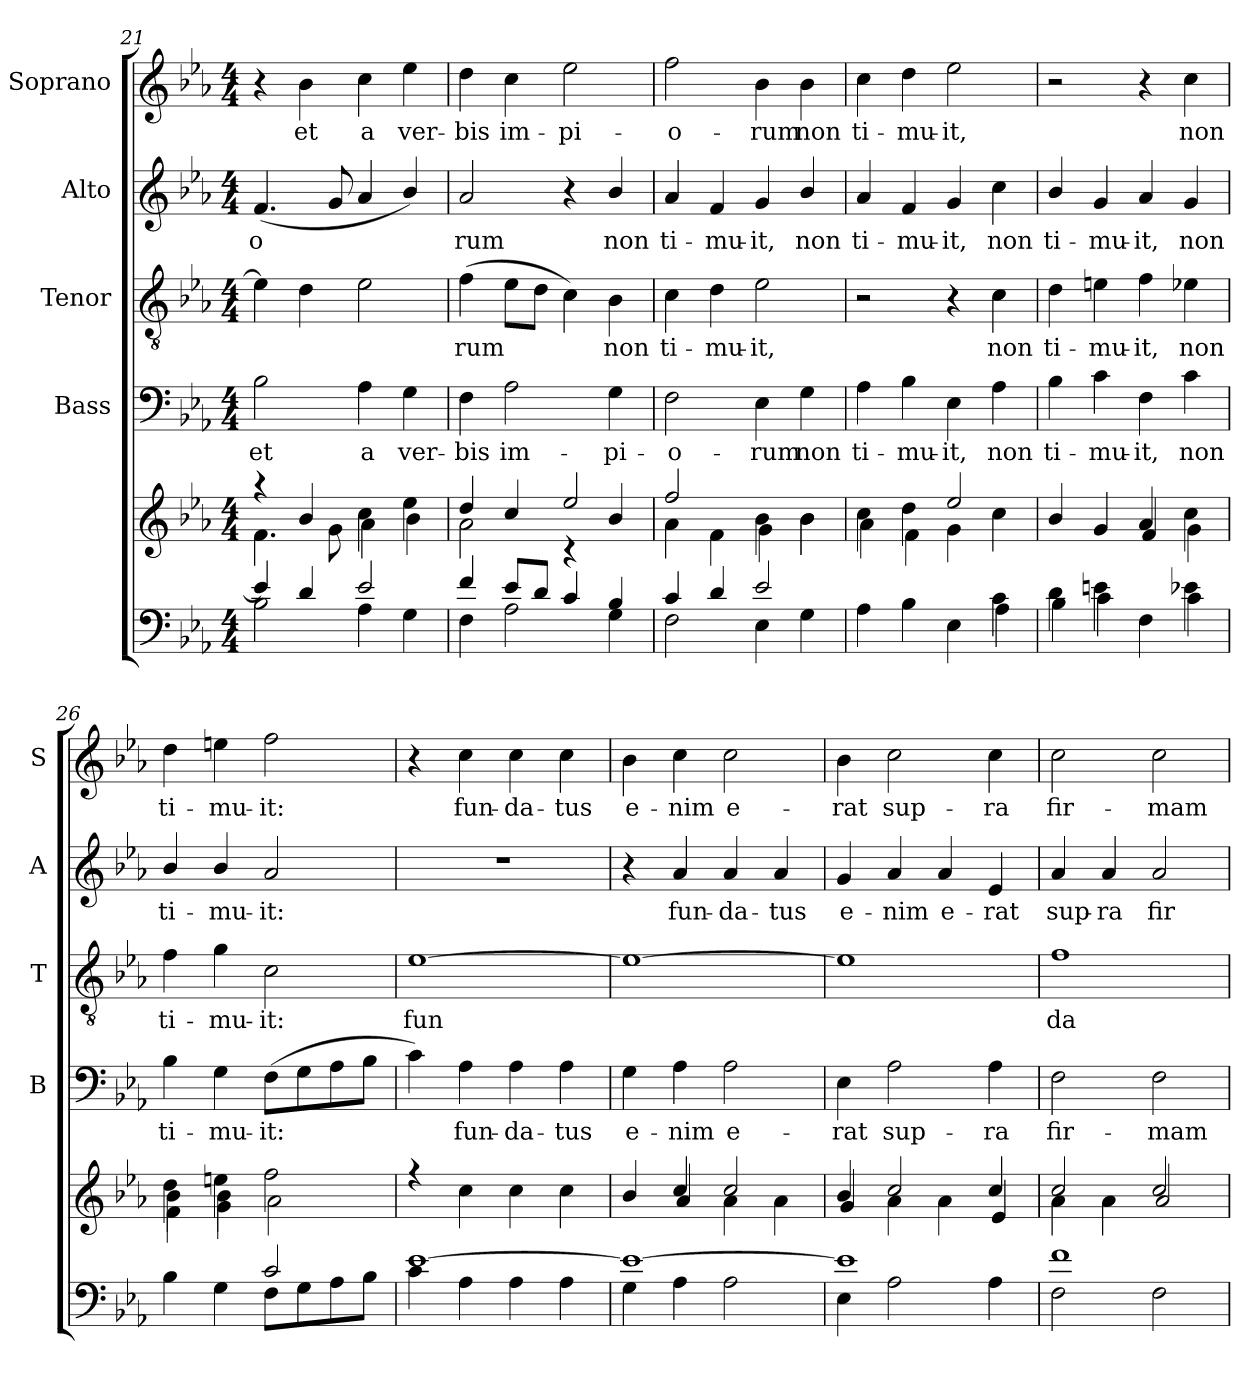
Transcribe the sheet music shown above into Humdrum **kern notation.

**kern	**kern	**kern	**text	**kern	**text	**kern	**text	**kern	**text
*part5	*part5	*part4	*part4	*part3	*part3	*part2	*part2	*part1	*part1
*staff6	*staff5	*staff4	*staff4	*staff3	*staff3	*staff2	*staff2	*staff1	*staff1
*	*	*I"Bass	*	*I"Tenor	*	*I"Alto	*	*I"Soprano	*
*	*	*I'B	*	*I'T	*	*I'A	*	*I'S	*
*clefF4	*clefG2	*clefF4	*	*clefGv2	*	*clefG2	*	*clefG2	*
*k[b-e-a-]	*k[b-e-a-]	*k[b-e-a-]	*	*k[b-e-a-]	*	*k[b-e-a-]	*	*k[b-e-a-]	*
*E-:	*E-:	*E-:	*	*E-:	*	*E-:	*	*E-:	*
*M4/4	*M4/4	*M4/4	*	*M4/4	*	*M4/4	*	*M4/4	*
=21	=21	=21	=21	=21	=21	=21	=21	=21	=21
*^	*^	*	*	*	*	*	*	*	*
!	!	!	!	!	!LO:LY:b	!	!	!	!LO:LY:b	!	!
4e-/]	2B-\	4raa	4.f\	2B-\	et	4e-\]	.	(<4.f/	-o­	4r	.
!	!	!	!	!	!	!	!	!	!	!	!LO:LY:b
4d/	.	4b-/	.	.	.	4d\	.	.	.	4b-\	et
.	.	.	8g\	.	.	.	.	8g/	.	.	.
!	!	!	!	!	!LO:LY:b	!	!	!	!	!	!LO:LY:b
2e-/	4A-\	4cc\	4a-\	4A-\	a	2e-\	.	4a-/	.	4cc\	a
!	!	!	!	!	!LO:LY:b	!	!	!	!	!	!LO:LY:b
.	4G\	4ee-\	4b-\	4G\	ver-	.	.	4b-/)	.	4ee-\	ver-
!!LO:LB:g=z
=22	=22	=22	=22	=22	=22	=22	=22	=22	=22	=22	=22
!	!	!	!	!	!LO:LY:b	!	!LO:LY:b	!	!LO:LY:b	!	!LO:LY:b
4f/	4F\	4dd/	2a-\	4F\	-bis	(>4f\	rum	2a-/	rum	4dd\	-bis
!	!	!	!	!	!LO:LY:b	!	!	!	!	!	!LO:LY:b
8e-/L	2A-\	4cc/	.	2A-\	im-	8e-\L	.	.	.	4cc\	im-
8d/J	.	.	.	.	.	8d\J	.	.	.	.	.
!	!	!	!	!	!	!	!	!	!	!	!LO:LY:b
4c/	.	2ee-/	4rc	.	.	4c\)	.	4r	.	2ee-\	-pi-
!	!	!	!	!	!LO:LY:b	!	!LO:LY:b	!	!LO:LY:b	!	!
4B-/	4G\	.	4b-/	4G\	-pi-	4B-\	non	4b-/	non	.	.
=23	=23	=23	=23	=23	=23	=23	=23	=23	=23	=23	=23
!	!	!	!	!	!LO:LY:b	!	!LO:LY:b	!	!LO:LY:b	!	!LO:LY:b
4c/	2F\	2ff/	4a-\	2F\	-o-	4c\	ti-	4a-/	ti-	2ff\	-o-
!	!	!	!	!	!	!	!LO:LY:b	!	!LO:LY:b	!	!
4d/	.	.	4f\	.	.	4d\	-mu-	4f/	-mu-	.	.
!	!	!	!	!	!LO:LY:b	!	!LO:LY:b	!	!LO:LY:b	!	!LO:LY:b
2e-/	4E-\	4b-\	4g\	4E-\	-rum	2e-\	-it,	4g/	-it,	4b-\	-rum
!	!	!	!	!	!LO:LY:b	!	!	!	!LO:LY:b	!	!LO:LY:b
.	4G\	4b-\	4b-\	4G\	non	.	.	4b-/	non	4b-\	non
=24	=24	=24	=24	=24	=24	=24	=24	=24	=24	=24	=24
!	!	!	!	!	!LO:LY:b	!	!	!	!LO:LY:b	!	!LO:LY:b
2ryy	4A-\	4cc\	4a-\	4A-\	ti-	2r	.	4a-/	ti-	4cc\	ti-
!	!	!	!	!	!LO:LY:b	!	!	!	!LO:LY:b	!	!LO:LY:b
.	4B-\	4dd\	4f\	4B-\	-mu-	.	.	4f/	-mu-	4dd\	-mu-
!	!	!	!	!	!LO:LY:b	!	!	!	!LO:LY:b	!	!LO:LY:b
4ryy	4E-\	2ee-/	4g\	4E-\	-it,	4r	.	4g/	-it,	2ee-\	-it,
!	!	!	!	!	!LO:LY:b	!	!LO:LY:b	!	!LO:LY:b	!	!
4c\	4A-\	.	4cc\	4A-\	non	4c\	non	4cc\	non	.	.
=25	=25	=25	=25	=25	=25	=25	=25	=25	=25	=25	=25
*	*	*	*^	*	*	*	*	*	*	*	*
!	!	!	!	!	!	!LO:LY:b	!	!LO:LY:b	!	!LO:LY:b	!	!
4d\	4B-\	2ryy	4b-/	2ryy	4B-\	ti-	4d\	ti-	4b-/	ti-	2r	.
!	!	!	!	!	!	!LO:LY:b	!	!LO:LY:b	!	!LO:LY:b	!	!
4en\	4c\	.	4g/	.	4c\	-mu-	4en\	-mu-	4g/	-mu-	.	.
!	!	!	!	!	!	!LO:LY:b	!	!LO:LY:b	!	!LO:LY:b	!	!
4ryy	4F\	4ryy	4a-/	4f/	4F\	-it,	4f\	-it,	4a-/	-it,	4r	.
!	!	!	!	!	!	!LO:LY:b	!	!LO:LY:b	!	!LO:LY:b	!	!LO:LY:b
4e-X\	4c\	4cc\	4g\	4ryy	4c\	non	4e-X\	non	4g/	non	4cc\	non
=26	=26	=26	=26	=26	=26	=26	=26	=26	=26	=26	=26	=26
!	!	!	!	!	!	!LO:LY:b	!	!LO:LY:b	!	!LO:LY:b	!	!LO:LY:b
2ryy	4B-\	4dd\	4b-\	4f\	4B-\	ti-	4f\	ti-	4b-/	ti-	4dd\	ti-
!	!	!	!	!	!	!LO:LY:b	!	!LO:LY:b	!	!LO:LY:b	!	!LO:LY:b
.	4G\	4een\	4b-\	4g\	4G\	-mu-	4g\	-mu-	4b-/	-mu-	4een\	-mu-
!	!	!	!	!	!	!LO:LY:b	!	!LO:LY:b	!	!LO:LY:b	!	!LO:LY:b
2c/	8F\L	2ff\	2a-\	2ryy	(>8F\L	-it:	2c\	-it:	2a-/	-it:	2ff\	-it:
.	8G\	.	.	.	8G\	.	.	.	.	.	.	.
.	8A-\	.	.	.	8A-\	.	.	.	.	.	.	.
.	8B-\J	.	.	.	8B-\J	.	.	.	.	.	.	.
*	*	*	*v	*v	*	*	*	*	*	*	*	*
=27	=27	=27	=27	=27	=27	=27	=27	=27	=27	=27	=27
!	!	!	!	!	!	!	!LO:LY:b	!	!	!	!
[>1e-	4c\	4r	1ryy	4c\)	.	[1e-	fun­	1r	.	4r	.
!	!	!	!	!	!LO:LY:b	!	!	!	!	!	!LO:LY:b
.	4A-\	4cc\	.	4A-\	fun-	.	.	.	.	4cc\	fun-
!	!	!	!	!	!LO:LY:b	!	!	!	!	!	!LO:LY:b
.	4A-\	4cc\	.	4A-\	-da-	.	.	.	.	4cc\	-da-
!	!	!	!	!	!LO:LY:b	!	!	!	!	!	!LO:LY:b
.	4A-\	4cc\	.	4A-\	-tus	.	.	.	.	4cc\	-tus
!!LO:LB:g=z
=28	=28	=28	=28	=28	=28	=28	=28	=28	=28	=28	=28
!	!	!	!	!	!LO:LY:b	!	!	!	!	!	!LO:LY:b
1e-_	4G\	4b-/	4ryy	4G\	e-	1e-_	.	4r	.	4b-\	e-
!	!	!	!	!	!LO:LY:b	!	!	!	!LO:LY:b	!	!LO:LY:b
.	4A-\	4cc/	4a-/	4A-\	-nim	.	.	4a-/	fun-	4cc\	-nim
!	!	!	!	!	!LO:LY:b	!	!	!	!LO:LY:b	!	!LO:LY:b
.	2A-\	2cc/	4a-\	2A-\	e-	.	.	4a-/	-da-	2cc\	e-
!	!	!	!	!	!	!	!	!	!LO:LY:b	!	!
.	.	.	4a-\	.	.	.	.	4a-/	-tus	.	.
=29	=29	=29	=29	=29	=29	=29	=29	=29	=29	=29	=29
!	!	!	!	!	!LO:LY:b	!	!	!	!LO:LY:b	!	!LO:LY:b
1e-]	4E-\	4b-/	4g/	4E-\	-rat	1e-]	.	4g/	e-	4b-\	-rat
!	!	!	!	!	!LO:LY:b	!	!	!	!LO:LY:b	!	!LO:LY:b
.	2A-\	2cc/	4a-\	2A-\	sup-	.	.	4a-/	-nim	2cc\	sup-
!	!	!	!	!	!	!	!	!	!LO:LY:b	!	!
.	.	.	4a-\	.	.	.	.	4a-/	e-	.	.
!	!	!	!	!	!LO:LY:b	!	!	!	!LO:LY:b	!	!LO:LY:b
.	4A-\	4cc/	4e-/	4A-\	-ra	.	.	4e-/	-rat	4cc\	-ra
=30	=30	=30	=30	=30	=30	=30	=30	=30	=30	=30	=30
!	!	!	!	!	!LO:LY:b	!	!LO:LY:b	!	!LO:LY:b	!	!LO:LY:b
1f	2F\	2cc/	4a-\	2F\	fir-	1f	da-	4a-/	sup-	2cc\	fir-
!	!	!	!	!	!	!	!	!	!LO:LY:b	!	!
.	.	.	4a-\	.	.	.	.	4a-/	-ra	.	.
!	!	!	!	!	!LO:LY:b	!	!	!	!LO:LY:b	!	!LO:LY:b
.	2F\	2cc/	2a-/	2F\	-mam	.	.	2a-/	fir-	2cc\	-mam
*v	*v	*	*	*	*	*	*	*	*	*	*
*	*v	*v	*	*	*	*	*	*	*	*
=	=	=	=	=	=	=	=	=	=
*-	*-	*-	*-	*-	*-	*-	*-	*-	*-
